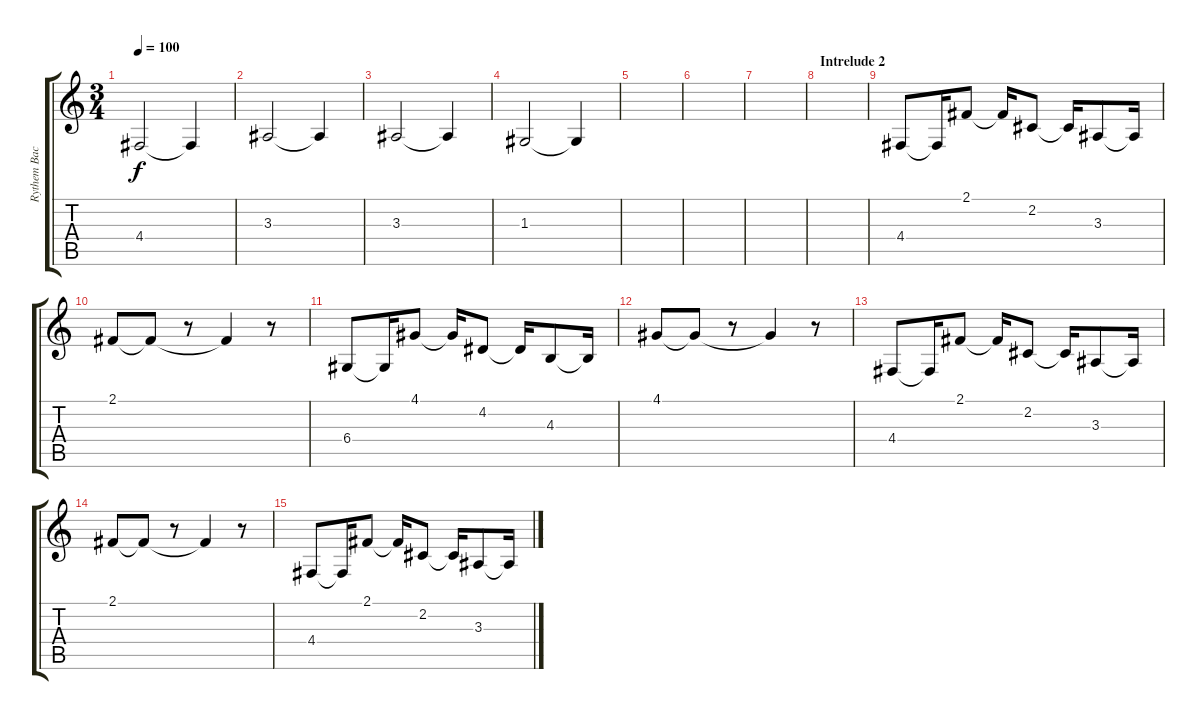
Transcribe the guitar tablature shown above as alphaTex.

\track ("Rythem Back Ground" "Rythem Bac") {instrument lead6voice}
\staff {score tabs}
\tuning (E4 B3 G3 D3 A2 E2) {hide}
\ts (3 4)
\tempo 100
\clef g2
\ks c
4.4.2{dy f volume 12 instrument lead6voice} 4.4{t}.4 |
3.3.2 3.3{t}.4 |
3.3.2 3.3{t}.4 |
1.3.2 1.3{t}.4 |
|
|
|
\section ("" "Intrelude 2")
|
4.4.8{volume 9 instrument electricguitarclean} 4.4{t}.16 2.1.8 2.1{t}.16 2.2.8 2.2{t}.16 3.3.8 3.3{t}.16 |
2.1.8 2.1{t}.8 r.8 2.1{t}.4 r.8 |
6.4.8 6.4{t}.16 4.1.8 4.1{t}.16 4.2.8 4.2{t}.16 4.3.8 4.3{t}.16 |
4.1.8 4.1{t}.8 r.8 4.1{t}.4 r.8 |
4.4.8 4.4{t}.16 2.1.8 2.1{t}.16 2.2.8 2.2{t}.16 3.3.8 3.3{t}.16 |
2.1.8 2.1{t}.8 r.8 2.1{t}.4 r.8 |
4.4.8 4.4{t}.16 2.1.8 2.1{t}.16 2.2.8 2.2{t}.16 3.3.8 3.3{t}.16
